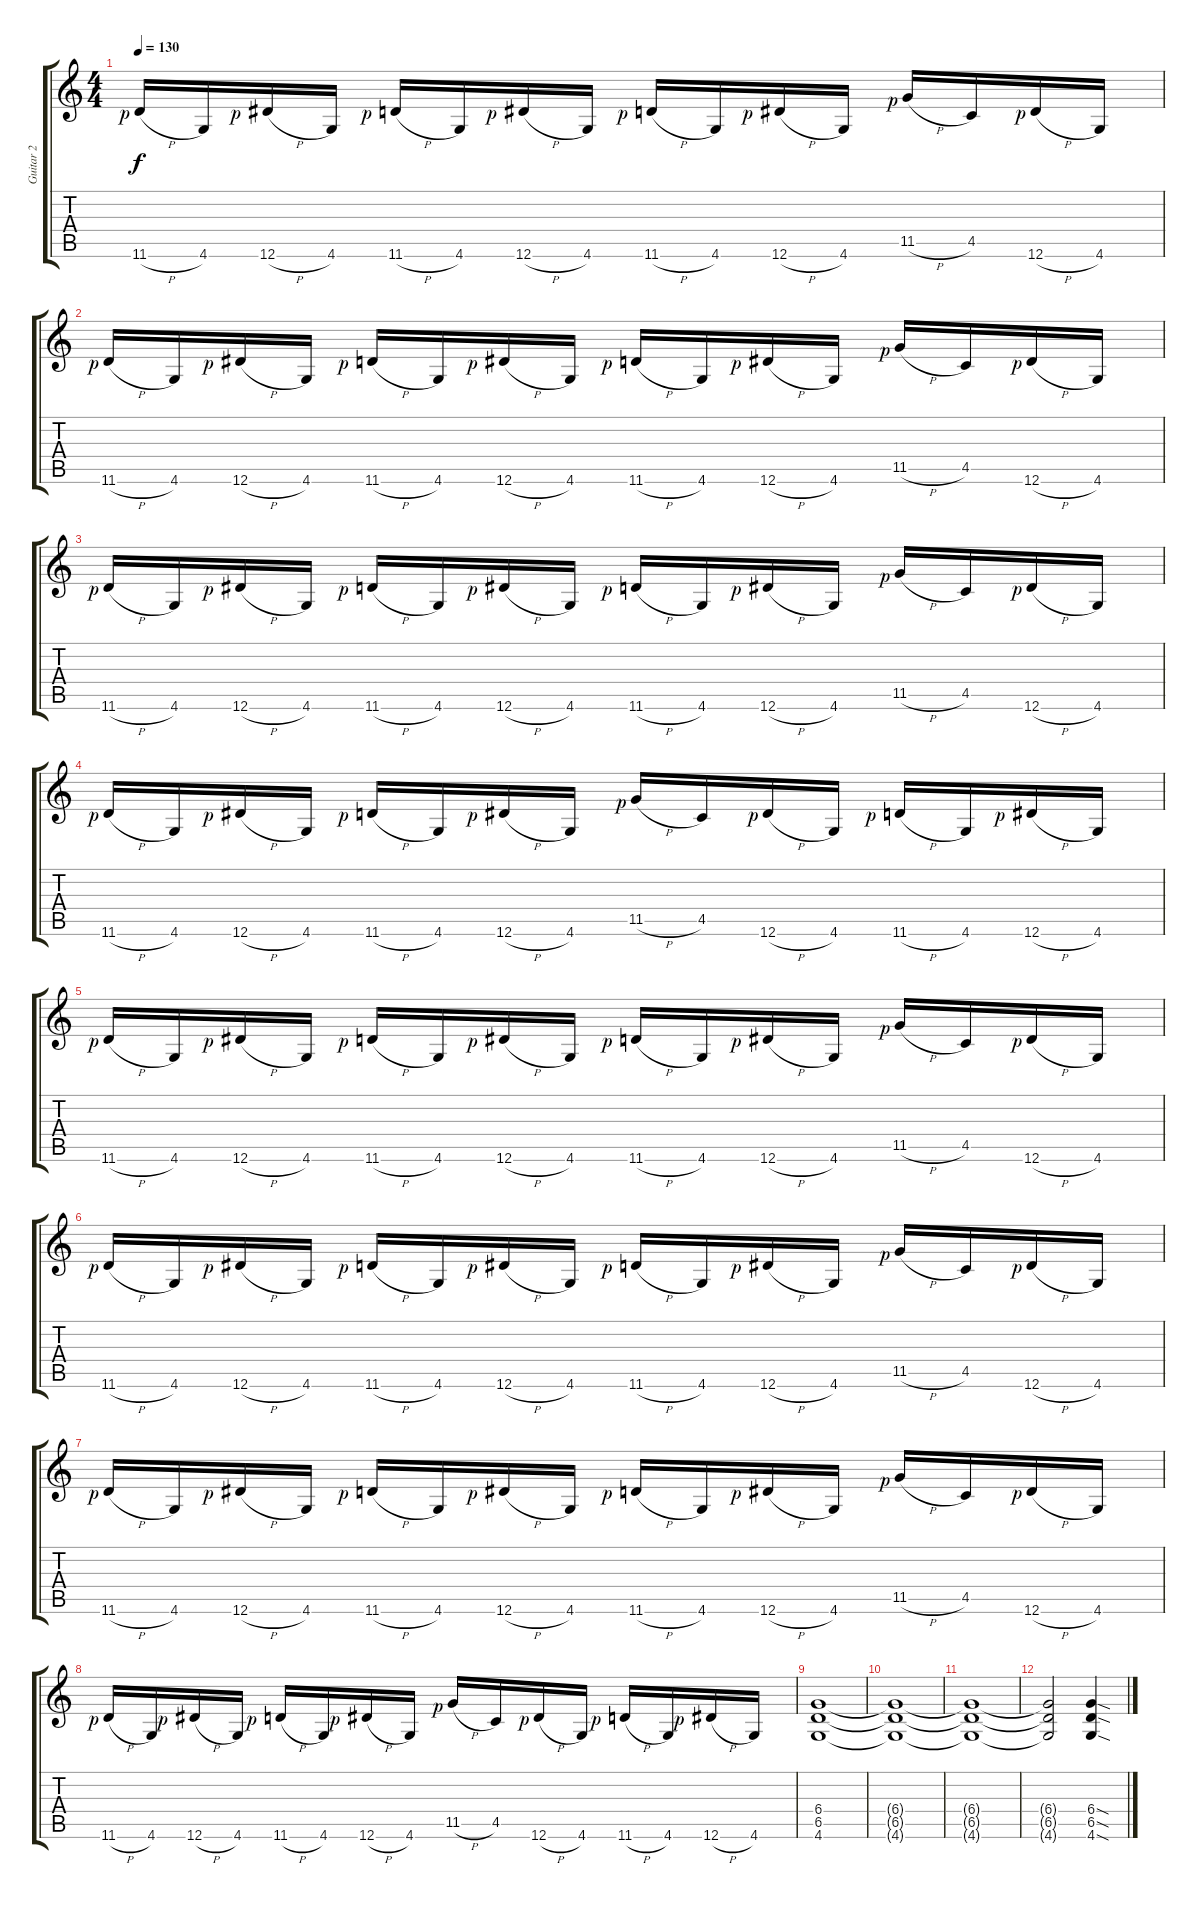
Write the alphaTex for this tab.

\track ("Guitar 2" "Guitar 2") {instrument electricguitarclean}
\staff {score tabs}
\tuning (Eb4 Bb3 Gb3 Db3 Ab2 Eb2) {hide}
\ts (4 4)
\tempo 130
\clef g2
\ks c
11.6{h rf 1}.16{dy f instrument distortionguitar} 4.6.16 12.6{h rf 1}.16 4.6.16 11.6{h rf 1}.16 4.6.16 12.6{h rf 1}.16 4.6.16 11.6{h rf 1}.16 4.6.16 12.6{h rf 1}.16 4.6.16 11.5{h rf 1}.16 4.5.16 12.6{h rf 1}.16 4.6.16 |
11.6{h rf 1}.16 4.6.16 12.6{h rf 1}.16 4.6.16 11.6{h rf 1}.16 4.6.16 12.6{h rf 1}.16 4.6.16 11.6{h rf 1}.16 4.6.16 12.6{h rf 1}.16 4.6.16 11.5{h rf 1}.16 4.5.16 12.6{h rf 1}.16 4.6.16 |
11.6{h rf 1}.16 4.6.16 12.6{h rf 1}.16 4.6.16 11.6{h rf 1}.16 4.6.16 12.6{h rf 1}.16 4.6.16 11.6{h rf 1}.16 4.6.16 12.6{h rf 1}.16 4.6.16 11.5{h rf 1}.16 4.5.16 12.6{h rf 1}.16 4.6.16 |
11.6{h rf 1}.16 4.6.16 12.6{h rf 1}.16 4.6.16 11.6{h rf 1}.16 4.6.16 12.6{h rf 1}.16 4.6.16 11.5{h rf 1}.16 4.5.16 12.6{h rf 1}.16 4.6.16 11.6{h rf 1}.16 4.6.16 12.6{h rf 1}.16 4.6.16 |
11.6{h rf 1}.16{instrument distortionguitar} 4.6.16 12.6{h rf 1}.16 4.6.16 11.6{h rf 1}.16 4.6.16 12.6{h rf 1}.16 4.6.16 11.6{h rf 1}.16 4.6.16 12.6{h rf 1}.16 4.6.16 11.5{h rf 1}.16 4.5.16 12.6{h rf 1}.16 4.6.16 |
11.6{h rf 1}.16 4.6.16 12.6{h rf 1}.16 4.6.16 11.6{h rf 1}.16 4.6.16 12.6{h rf 1}.16 4.6.16 11.6{h rf 1}.16 4.6.16 12.6{h rf 1}.16 4.6.16 11.5{h rf 1}.16 4.5.16 12.6{h rf 1}.16 4.6.16 |
11.6{h rf 1}.16 4.6.16 12.6{h rf 1}.16 4.6.16 11.6{h rf 1}.16 4.6.16 12.6{h rf 1}.16 4.6.16 11.6{h rf 1}.16 4.6.16 12.6{h rf 1}.16 4.6.16 11.5{h rf 1}.16 4.5.16 12.6{h rf 1}.16 4.6.16 |
11.6{h rf 1}.16 4.6.16 12.6{h rf 1}.16 4.6.16 11.6{h rf 1}.16 4.6.16 12.6{h rf 1}.16 4.6.16 11.5{h rf 1}.16 4.5.16 12.6{h rf 1}.16 4.6.16 11.6{h rf 1}.16 4.6.16 12.6{h rf 1}.16 4.6.16 |
(6.4 6.5 4.6).1 |
(6.4{t} 6.5{t} 4.6{t}).1 |
(6.4{t} 6.5{t} 4.6{t}).1 |
(6.4{t} 6.5{t} 4.6{t}).2 (6.4{sod} 6.5{sod} 4.6{sod}).4
